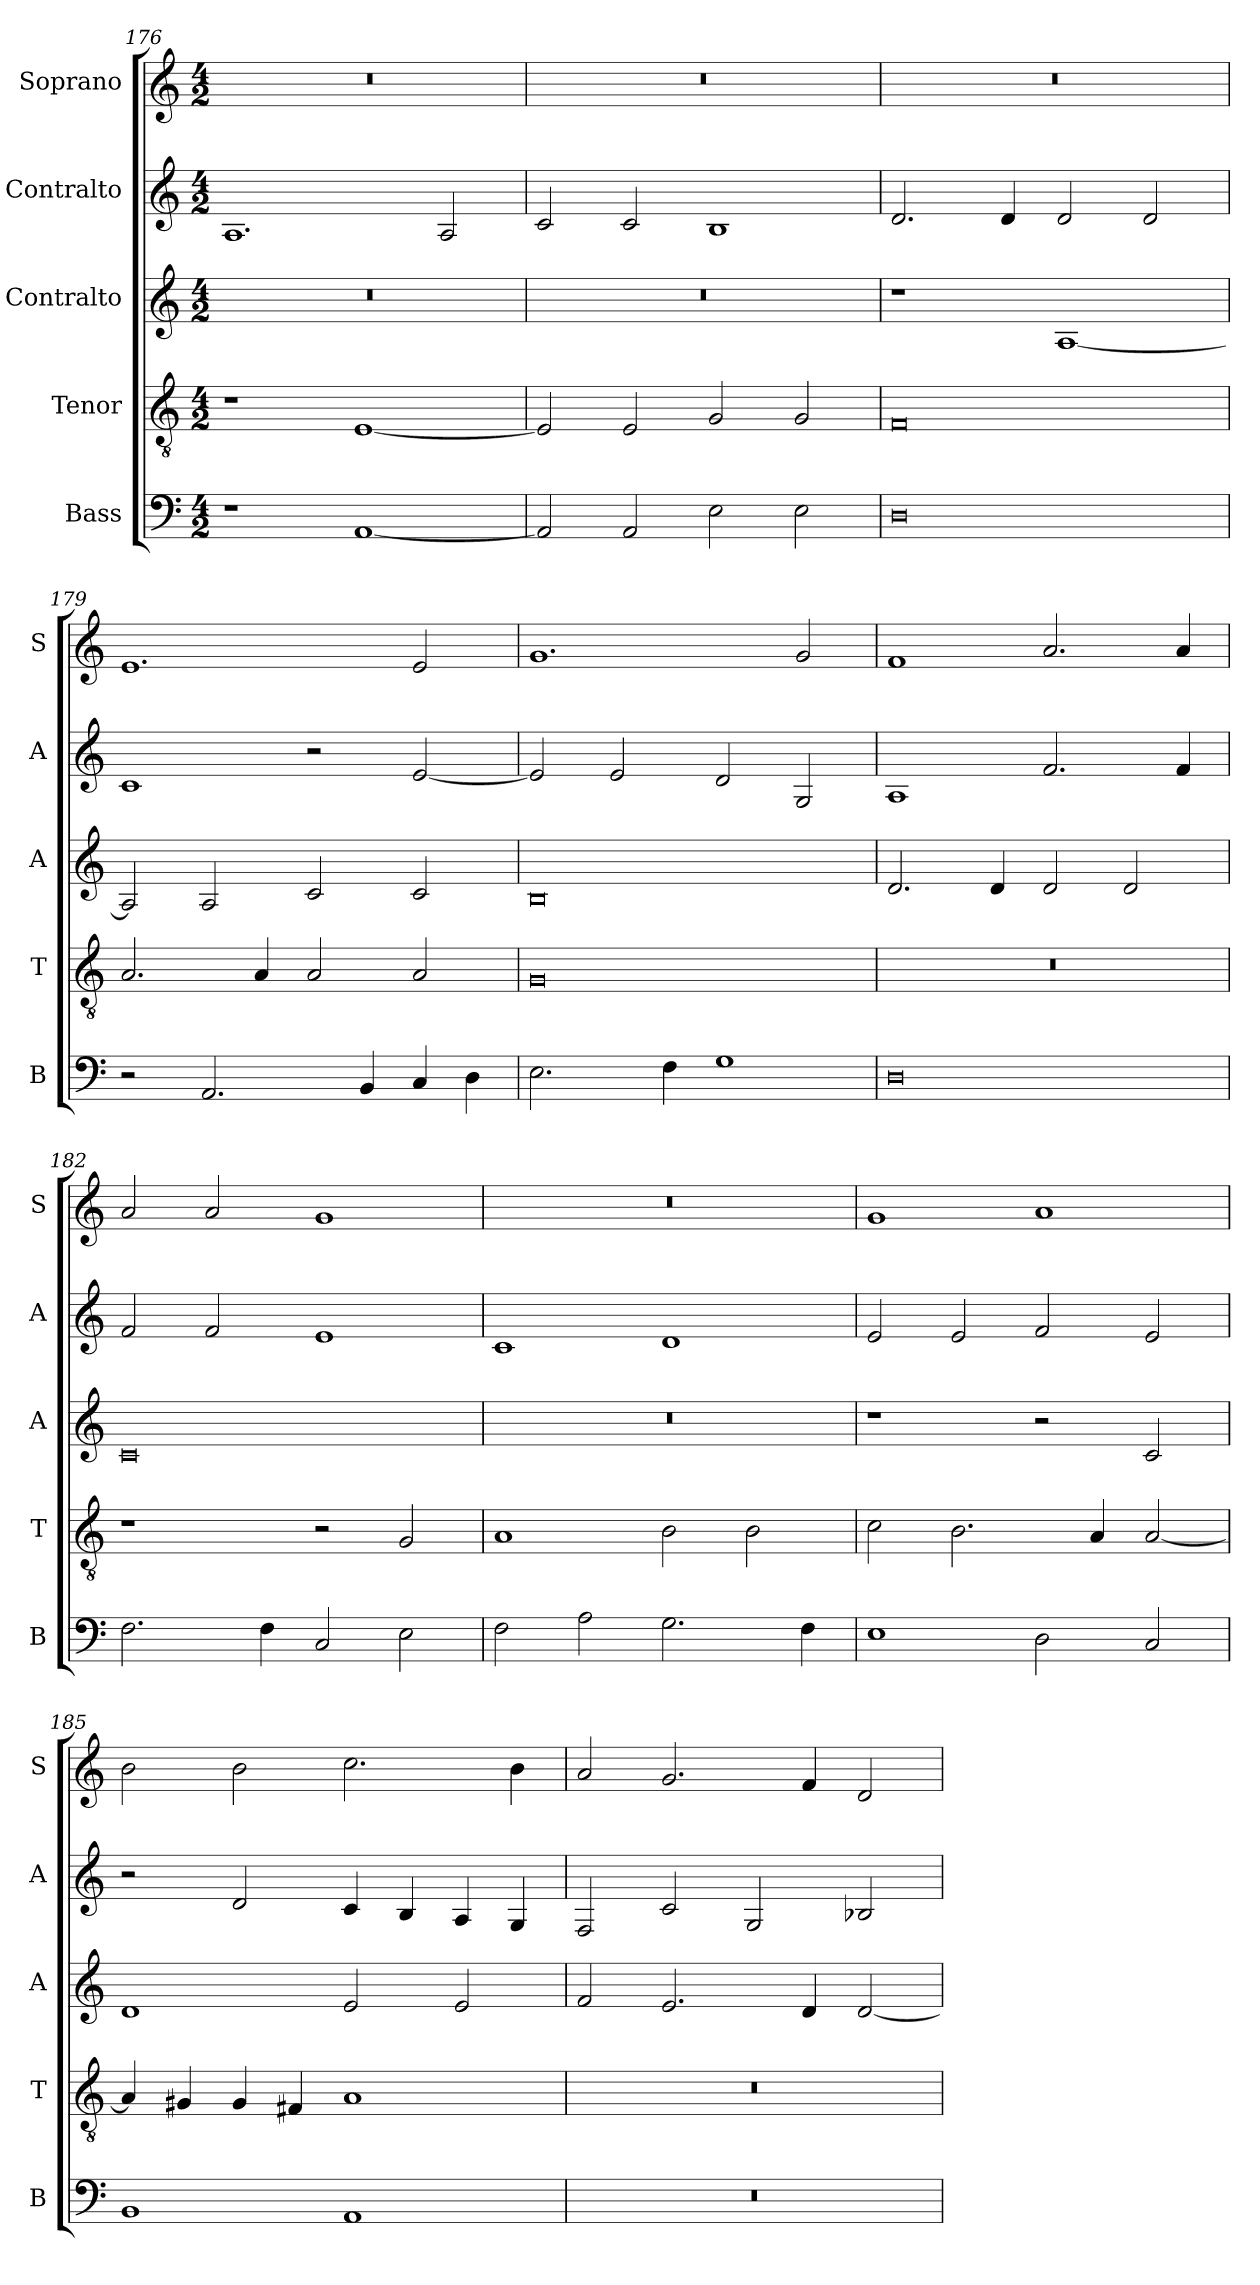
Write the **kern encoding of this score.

**kern	**kern	**kern	**kern	**kern
*part5	*part4	*part3	*part2	*part1
*staff5	*staff4	*staff3	*staff2	*staff1
*I"Bass	*I"Tenor	*I"Contralto	*I"Contralto	*I"Soprano
*I'B	*I'T	*I'A	*I'A	*I'S
*clefF4	*clefGv2	*clefG2	*clefG2	*clefG2
*k[]	*k[]	*k[]	*k[]	*k[]
*E:phr	*E:phr	*E:phr	*E:phr	*E:phr
*M4/2	*M4/2	*M4/2	*M4/2	*M4/2
=176	=176	=176	=176	=176
1r	1r	0r	1.A	0r
[1AA	[1E	.	.	.
.	.	.	2A	.
=177	=177	=177	=177	=177
2AA]	2E]	0r	2c	0r
2AA	2E	.	2c	.
2E	2G	.	1B	.
2E	2G	.	.	.
=178	=178	=178	=178	=178
0D	0F	1r	2.d	0r
.	.	.	4d	.
.	.	[1A	2d	.
.	.	.	2d	.
=179	=179	=179	=179	=179
2r	2.A	2A]	1c	1.e
2.AA	.	2A	.	.
.	4A	.	.	.
.	2A	2c	2r	.
4BB	.	.	.	.
4C	2A	2c	[2e	2e
4D	.	.	.	.
=180	=180	=180	=180	=180
2.E	0G	0B	2e]	1.g
.	.	.	2e	.
4F	.	.	.	.
1G	.	.	2d	.
.	.	.	2G	2g
=181	=181	=181	=181	=181
0D	0r	2.d	1A	1f
.	.	4d	.	.
.	.	2d	2.f	2.a
.	.	2d	.	.
.	.	.	4f	4a
=182	=182	=182	=182	=182
2.F	1r	0c	2f	2a
.	.	.	2f	2a
4F	.	.	.	.
2C	2r	.	1e	1g
2E	2G	.	.	.
=183	=183	=183	=183	=183
2F	1A	0r	1c	0r
2A	.	.	.	.
2.G	2B	.	1d	.
.	2B	.	.	.
4F	.	.	.	.
=184	=184	=184	=184	=184
1E	2c	1r	2e	1g
.	2.B	.	2e	.
2D	.	2r	2f	1a
.	4A	.	.	.
2C	[2A	2c	2e	.
=185	=185	=185	=185	=185
1BB	4A]	1d	2r	2b
.	4G#X	.	.	.
.	4G#	.	2d	2b
.	4F#X	.	.	.
1AA	1A	2e	4c	2.cc
.	.	.	4B	.
.	.	2e	4A	.
.	.	.	4G	4b
=186	=186	=186	=186	=186
0r	0r	2f	2F	2a
.	.	2.e	2c	2.g
.	.	.	2G	.
.	.	4d	.	4f
.	.	[2d	2B-X	2d
=	=	=	=	=
*-	*-	*-	*-	*-
